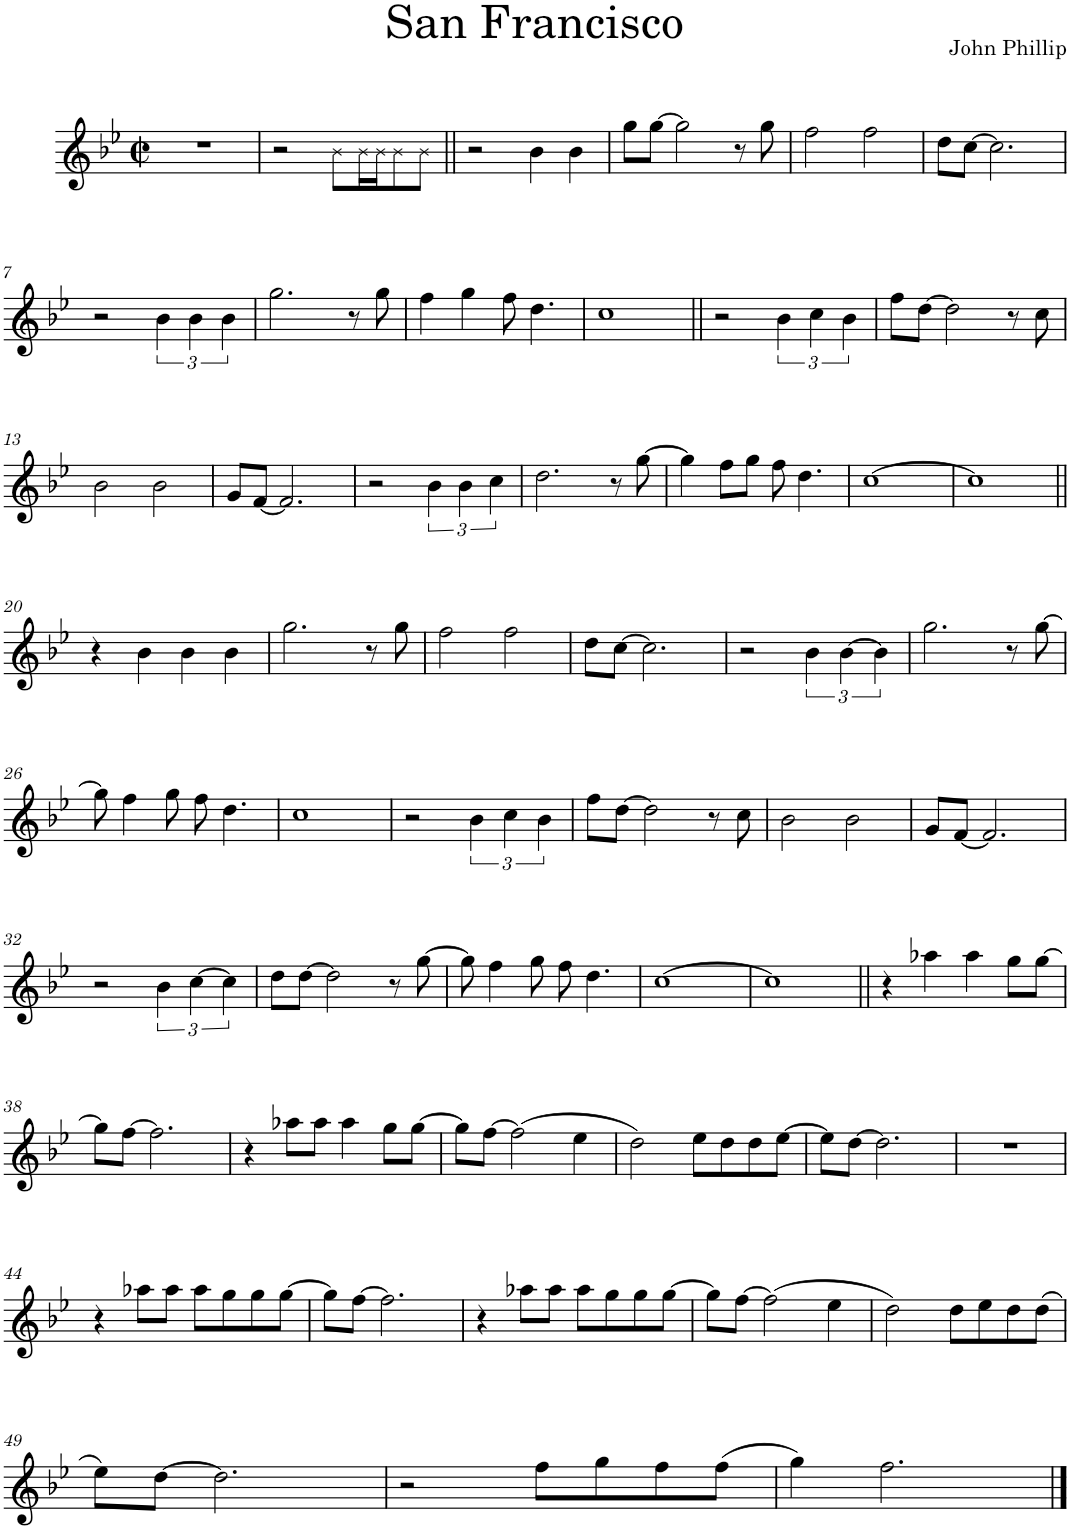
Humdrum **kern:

**kern
*part1
*staff1
*I"Trompete in B
*clefG2
*Trd1c2
*k[b-e-]
*M2/2
*met(c|)
=1
1r
=2
2r
!LO:N:head=solid
8b-!\L
16b-!\L
!LO:N:head=solid
16b-!\J
!LO:N:head=solid
8b-!\
!LO:N:head=solid
8b-!\J
=3||
2r
4b-\
4b-\
=4
8gg\L
[8gg\J
2gg\]
8r
8gg\
=5
2ff\
2ff\
=6
8dd\L
[8cc\J
2.cc\]
!!LO:LB:g=z
=7
2r
6b-\
6b-\
6b-\
=8
2.gg\
8r
8gg\
=9
4ff\
4gg\
8ff\
4.dd\
=10
1cc
=11||
2r
6b-\
6cc\
6b-\
=12
8ff\L
[8dd\J
2dd\]
8r
8cc\
!!LO:LB:g=z
=13
2b-\
2b-\
=14
8g/L
[8f/J
2.f/]
=15
2r
6b-\
6b-\
6cc\
=16
2.dd\
8r
[8gg\
=17
4gg\]
8ff\L
8gg\J
8ff\
4.dd\
=18
[1cc
=19
1cc]
!!LO:LB:g=z
=20||
4r
4b-\
4b-\
4b-\
=21
2.gg\
8r
8gg\
=22
2ff\
2ff\
=23
8dd\L
[8cc\J
2.cc\]
=24
2r
6b-\
[6b-\
6b-\]
=25
2.gg\
8r
[8gg\
!!LO:LB:g=z
=26
8gg\]
4ff\
8gg\
8ff\
4.dd\
=27
1cc
=28
2r
6b-\
6cc\
6b-\
=29
8ff\L
[8dd\J
2dd\]
8r
8cc\
=30
2b-\
2b-\
=31
8g/L
[8f/J
2.f/]
!!LO:LB:g=z
=32
2r
6b-\
[6cc\
6cc\]
=33
8dd\L
[8dd\J
2dd\]
8r
[8gg\
=34
8gg\]
4ff\
8gg\
8ff\
4.dd\
=35
[1cc
=36
1cc]
=37||
4r
4aa-X\
4aa-\
8gg\L
[8gg\J
!!LO:LB:g=z
=38
8gg\L]
[8ff\J
2.ff\]
=39
4r
8aa-X\L
8aa-\J
4aa-\
8gg\L
[8gg\J
=40
8gg\L]
[8ff\J
(2ff\]
4ee-\
=41
2dd\)
8ee-\L
8dd\
8dd\
[8ee-\J
=42
8ee-\L]
[8dd\J
2.dd\]
=43
1r
!!LO:LB:g=z
=44
4r
8aa-X\L
8aa-\J
8aa-\L
8gg\
8gg\
[8gg\J
=45
8gg\L]
[8ff\J
2.ff\]
=46
4r
8aa-X\L
8aa-\J
8aa-\L
8gg\
8gg\
[8gg\J
=47
8gg\L]
[8ff\J
(2ff\]
4ee-\
=48
2dd\)
8dd\L
8ee-\
8dd\
(8dd\J
!!LO:LB:g=z
=49
8ee-\L)
[8dd\J
2.dd\]
=50
2r
8ff\L
8gg\
8ff\
(8ff\J
=51
4gg\)
2.ff\
==
*-
